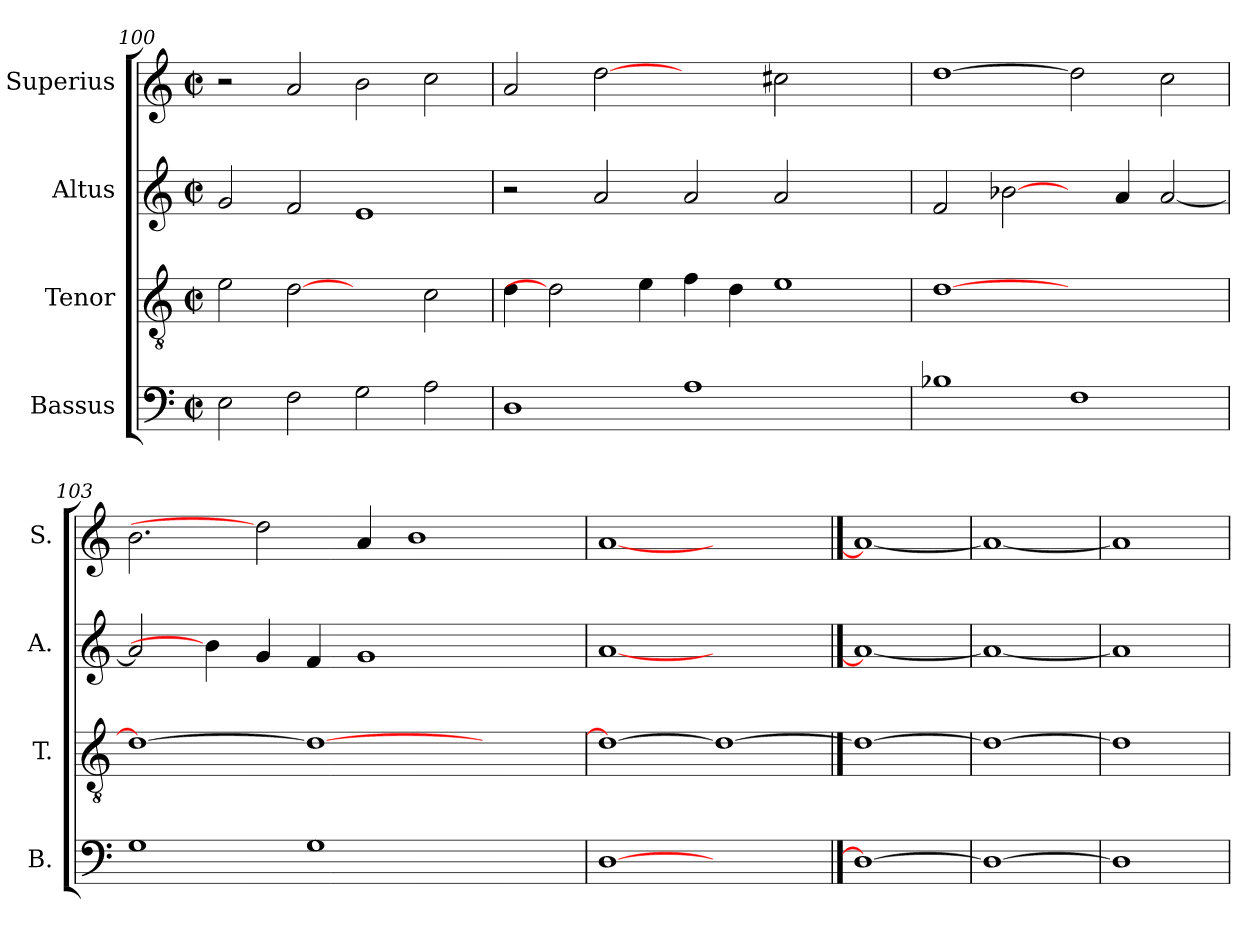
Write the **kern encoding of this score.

**kern	**kern	**kern	**kern
*part4	*part3	*part2	*part1
*staff4	*staff3	*staff2	*staff1
*I"Bassus	*I"Tenor	*I"Altus	*I"Superius
*I'B.	*I'T.	*I'A.	*I'S.
!!LO:PB:g=z
*clefF4	*clefGv2	*clefG2	*clefG2
*	*ITrd7c12	*	*
*k[]	*k[]	*k[]	*k[]
*C:	*C:	*C:	*C:
*M2/2	*M2/2	*M2/2	*M2/2
*met(c|)	*met(c|)	*met(c|)	*met(c|)
=100	=100	=100	=100
2Ei\	2Ei\	2gi/	2r
2Fi\	[2Di	2fi/	2ai/
2Gi\	2ryy	1ei	2bi\
2Ai\	2Ci\	.	2cci\
=101	=101	=101	=101
1Di	4Di\	2r	2ai/
.	2Di]	.	.
.	.	2ai/	[2ddi
.	4Ei\	.	.
1Ai	4Fi\	2ai/	2ryy
.	4Di\	.	.
.	1Ei	2ai/	2cc#Xi\
2ryy	.	2ryy	2ryy
=102	=102	=102	=102
1B-Xi	[>1Di	2fi/	[1ddi
.	.	[2b-Xi\	.
1Fi	1ryy	4ryy	2ddi]
.	.	4ai/	.
.	.	[<2ai/	2cci\
=103	=103	=103	=103
1Gi	1Di_>	2ai/]	2.bi\
.	.	4b-i\]	.
.	.	4gi/	2ddi]
1Gi	1Di_	4fi/	.
.	.	1gi	4ai/
.	.	.	1bi
2ryy	2ryy	.	.
.	.	4ryy	.
=104	=104	=104	=104
[1Di	1Di_>	[1ai	[1ai
1ryy	1Di_	1ryy	1ryy
==105	==105	==105	==105
1Di_	1Di_	1ai_	1ai_
=106	=106	=106	=106
1Di_	1Di_	1ai_	1ai_
=107	=107	=107	=107
1Di]	1Di]	1ai]	1ai]
=	=	=	=
*-	*-	*-	*-
